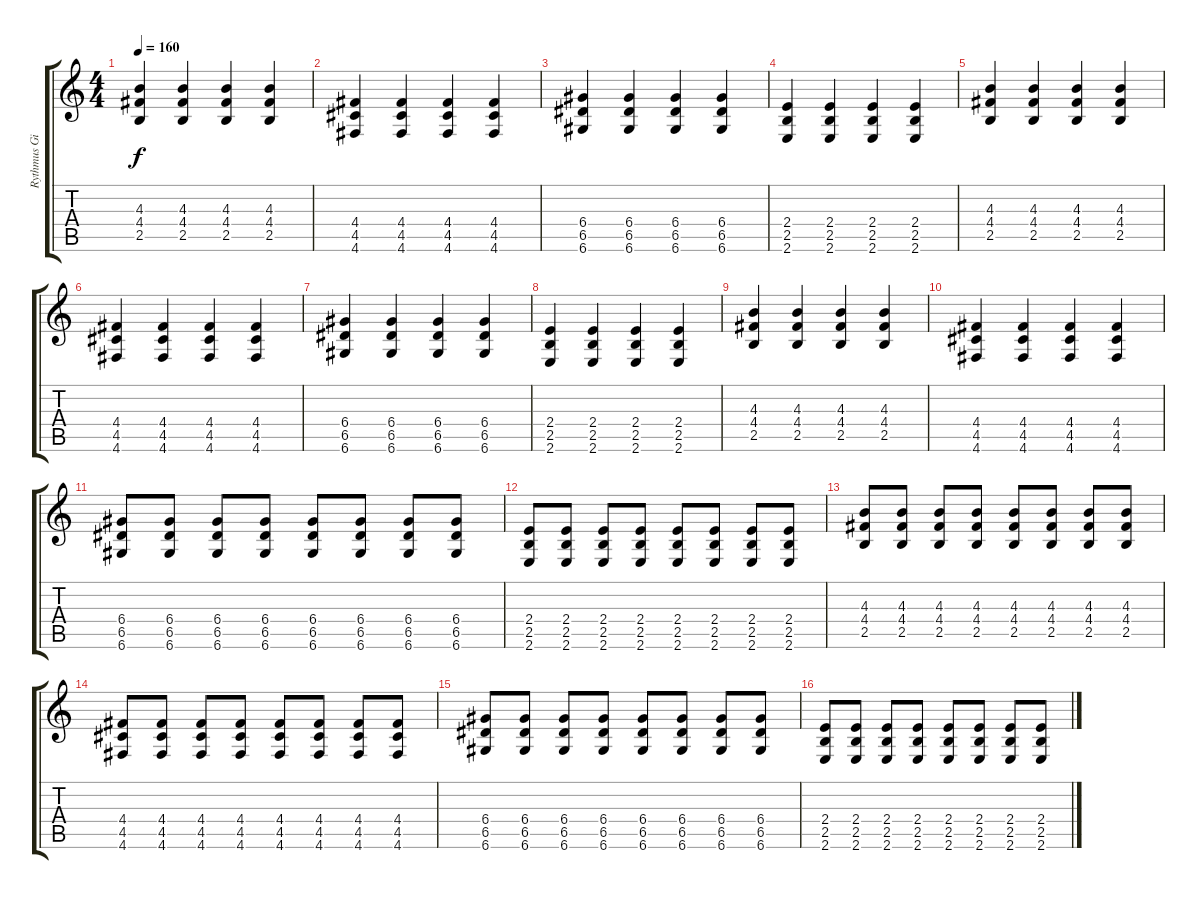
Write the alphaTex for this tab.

\track ("Rythmus Gitarre" "Rythmus Gi") {instrument acousticguitarsteel}
\staff {score tabs}
\tuning (E4 B3 G3 D3 A2 D2) {hide}
\ts (4 4)
\tempo 160
\clef g2
\ks c
(4.3 4.4 2.5).4{dy f} (4.3 4.4 2.5).4 (4.3 4.4 2.5).4 (4.3 4.4 2.5).4 |
(4.4 4.5 4.6).4 (4.4 4.5 4.6).4 (4.4 4.5 4.6).4 (4.4 4.5 4.6).4 |
(6.4 6.5 6.6).4 (6.4 6.5 6.6).4 (6.4 6.5 6.6).4 (6.4 6.5 6.6).4 |
(2.4 2.5 2.6).4 (2.4 2.5 2.6).4 (2.4 2.5 2.6).4 (2.4 2.5 2.6).4 |
(4.3 4.4 2.5).4 (4.3 4.4 2.5).4 (4.3 4.4 2.5).4 (4.3 4.4 2.5).4 |
(4.4 4.5 4.6).4 (4.4 4.5 4.6).4 (4.4 4.5 4.6).4 (4.4 4.5 4.6).4 |
(6.4 6.5 6.6).4 (6.4 6.5 6.6).4 (6.4 6.5 6.6).4 (6.4 6.5 6.6).4 |
(2.4 2.5 2.6).4 (2.4 2.5 2.6).4 (2.4 2.5 2.6).4 (2.4 2.5 2.6).4 |
(4.3 4.4 2.5).4 (4.3 4.4 2.5).4 (4.3 4.4 2.5).4 (4.3 4.4 2.5).4 |
(4.4 4.5 4.6).4 (4.4 4.5 4.6).4 (4.4 4.5 4.6).4 (4.4 4.5 4.6).4 |
(6.4 6.5 6.6).8 (6.4 6.5 6.6).8 (6.4 6.5 6.6).8 (6.4 6.5 6.6).8 (6.4 6.5 6.6).8 (6.4 6.5 6.6).8 (6.4 6.5 6.6).8 (6.4 6.5 6.6).8 |
(2.4 2.5 2.6).8 (2.4 2.5 2.6).8 (2.4 2.5 2.6).8 (2.4 2.5 2.6).8 (2.4 2.5 2.6).8 (2.4 2.5 2.6).8 (2.4 2.5 2.6).8 (2.4 2.5 2.6).8 |
(4.3 4.4 2.5).8 (4.3 4.4 2.5).8 (4.3 4.4 2.5).8 (4.3 4.4 2.5).8 (4.3 4.4 2.5).8 (4.3 4.4 2.5).8 (4.3 4.4 2.5).8 (4.3 4.4 2.5).8 |
(4.4 4.5 4.6).8 (4.4 4.5 4.6).8 (4.4 4.5 4.6).8 (4.4 4.5 4.6).8 (4.4 4.5 4.6).8 (4.4 4.5 4.6).8 (4.4 4.5 4.6).8 (4.4 4.5 4.6).8 |
(6.4 6.5 6.6).8 (6.4 6.5 6.6).8 (6.4 6.5 6.6).8 (6.4 6.5 6.6).8 (6.4 6.5 6.6).8 (6.4 6.5 6.6).8 (6.4 6.5 6.6).8 (6.4 6.5 6.6).8 |
(2.4 2.5 2.6).8 (2.4 2.5 2.6).8 (2.4 2.5 2.6).8 (2.4 2.5 2.6).8 (2.4 2.5 2.6).8 (2.4 2.5 2.6).8 (2.4 2.5 2.6).8 (2.4 2.5 2.6).8
